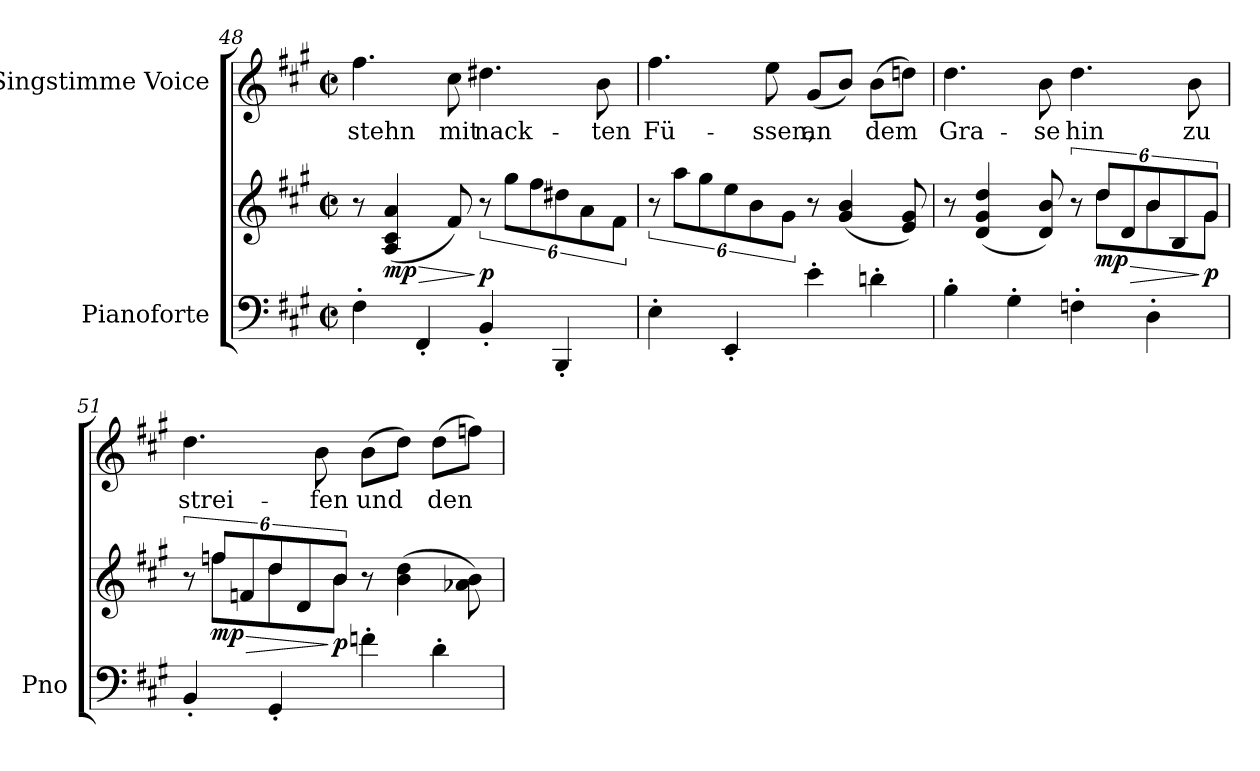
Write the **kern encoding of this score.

**kern	**kern	**dynam	**kern	**text
*part2	*part2	*part2	*part1	*part1
*staff3	*staff2	*staff2/3	*staff1	*staff1
*I"Pianoforte	*	*	*I"Singstimme Voice	*
*I'Pno	*	*	*	*
!!LO:LB:g=z
*clefF4	*clefG2	*	*clefG2	*
*k[f#c#g#]	*k[f#c#g#]	*	*k[f#c#g#]	*
*M2/2	*M2/2	*	*M2/2	*
*met(c|)	*met(c|)	*	*met(c|)	*
=48	=48	=48	=48	=48
!	!	!	!	!LO:LY:b
4F#'\	8r	.	4.ff#\	stehn
!	!	!LO:HP:b	!	!
!	!	!LO:DY:n=1:b	!	!
.	(>4A/ 4c#/ 4a/	> mp	.	.
4FF#'/	.	.	.	.
!	!	!	!	!LO:LY:b
.	8f#/)	.	8cc#\	mit
!	!	!LO:DY:n=2:b	!	!LO:LY:b
4BB'/	12r	] p	4.dd#X\	nack-
.	12gg#\L	.	.	.
.	12ff#\	.	.	.
4BBB'/	12dd#X\	.	.	.
.	12a\	.	.	.
!	!	!	!	!LO:LY:b
.	.	.	8b\	-ten
.	12f#\J	.	.	.
=49	=49	=49	=49	=49
!	!	!	!	!LO:LY:b
4E'\	12r	.	4.ff#\	Fü-
.	12aa\L	.	.	.
.	12gg#\	.	.	.
4EE'/	12ee\	.	.	.
.	12b\	.	.	.
!	!	!	!	!LO:LY:b
.	.	.	8ee\	-ssen,
.	12g#\J	.	.	.
!	!	!	!	!LO:LY:b
4e'\	8r	.	(<8g#/L	an
.	(<4g#/ 4b/	.	8b/J)	.
!	!	!	!	!LO:LY:b
4dn'\	.	.	(>8b\L	dem
.	8e/ 8g#/)	.	8ddn\J)	.
=50	=50	=50	=50	=50
*	*^	*	*	*
!	!	!	!	!	!LO:LY:b
4B'\	8r	2ryy	.	4.dd\	Gra-
.	(>4d/ 4g#/ 4dd/	.	.	.	.
4G#'\	.	.	.	.	.
!	!	!	!	!	!LO:LY:b
.	8d/ 8b/)	.	.	8b\	-se
*	*	*Xtuplet	*	*	*
!	!	!	!	!	!LO:LY:b
4Fn'\	12r	12ryy	.	4.dd\	hin
!	!	!	!LO:HP:b	!	!
!	!	!	!LO:DY:n=1:b	!	!
.	12dd/L	12dd\L	> mp	.	.
.	12d/	12ryy	.	.	.
4D'\	12b/	12b\	.	.	.
.	12B/	12ryy	.	.	.
!	!	!	!	!	!LO:LY:b
.	.	.	.	8b\	zu
!	!	!	!LO:DY:n=2:b	!	!
.	12g#/J	12g#\J	] p	.	.
=51	=51	=51	=51	=51	=51
*	*tuplet	*Xtuplet	*	*	*
!	!	!	!	!	!LO:LY:b
4BB'/	12r	12ryy	.	4.dd\	strei-
!	!	!	!LO:HP:b	!	!
!	!	!	!LO:DY:n=1:b	!	!
.	12ffn/L	12ff\L	> mp	.	.
.	12fn/	12ryy	.	.	.
4GG#'/	12dd/	12dd\	.	.	.
.	12d/	12ryy	.	.	.
!	!	!	!	!	!LO:LY:b
.	.	.	.	8b\	-fen
!	!	!	!LO:DY:n=2:b	!	!
.	12b/J	12b\J	] p	.	.
!	!	!	!	!	!LO:LY:b
4fn'\	8r	2ryy	.	(>8b\L	und
.	(>4b\ 4dd\	.	.	8dd\J)	.
!	!	!	!	!	!LO:LY:b
4d'\	.	.	.	(>8dd\L	den
.	8a-X\ 8b\)	.	.	8ffn\J)	.
*	*v	*v	*	*	*
=	=	=	=	=
*-	*-	*-	*-	*-
